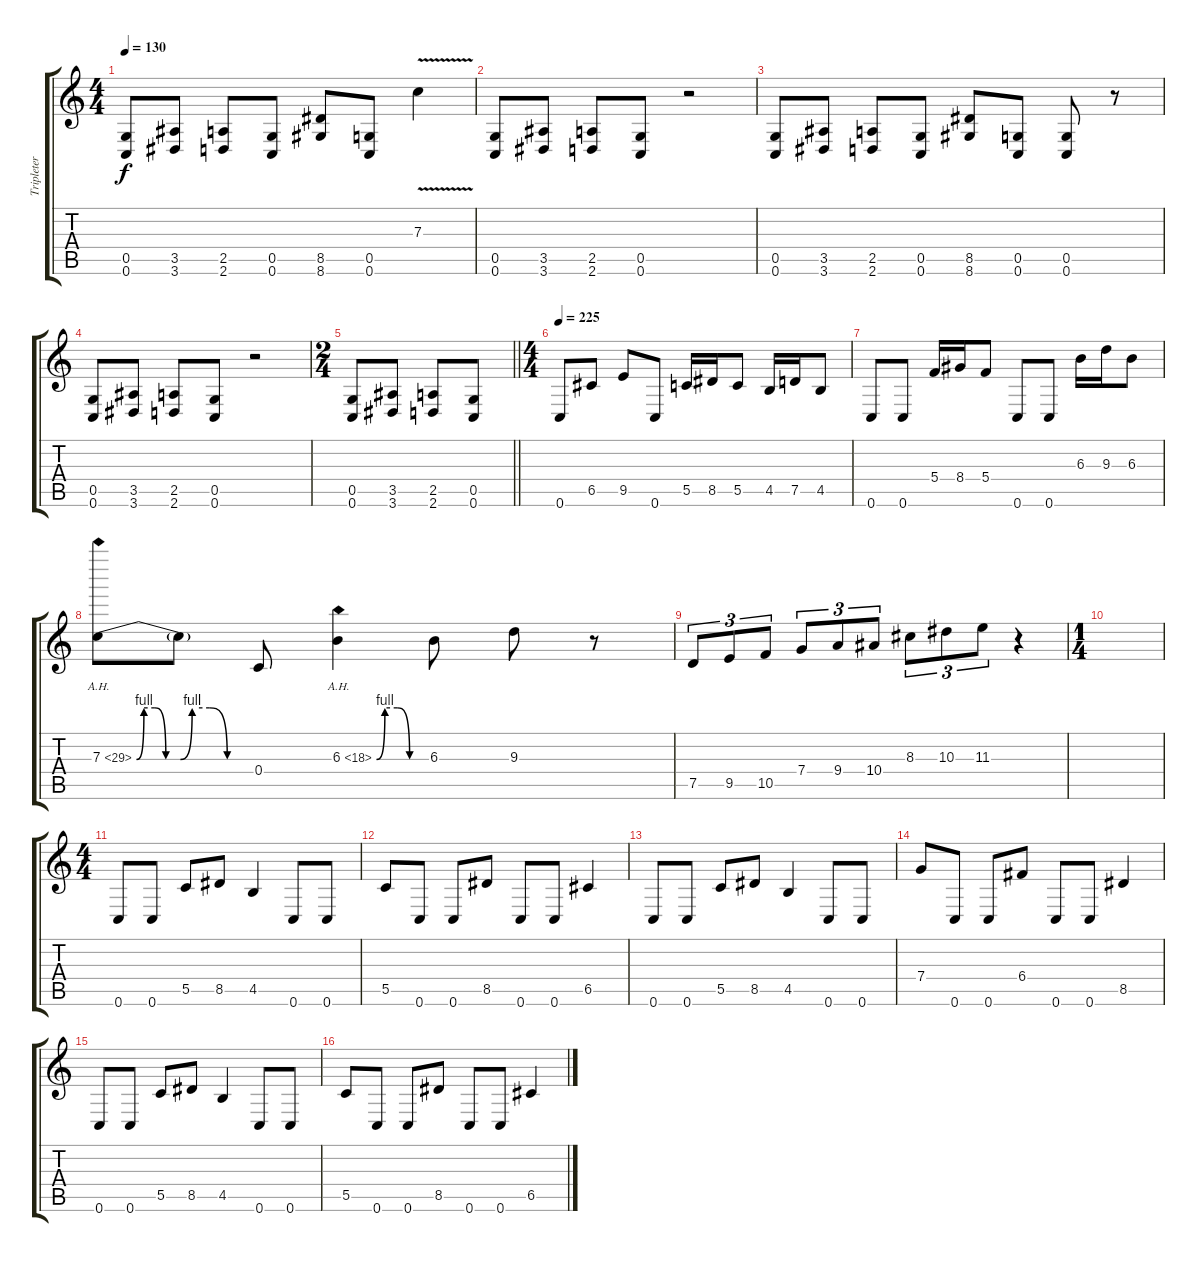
\track ("Tripleter" "Tripleter") {mute instrument overdrivenguitar}
\staff {score tabs}
\tuning (D4 A3 F3 C3 G2 C2) {hide}
\ts (4 4)
\tempo 130
\clef g2
\ks c
(0.5 0.6).8{dy f} (3.5 3.6).8 (2.5 2.6).8 (0.5 0.6).8 (8.5 8.6).8 (0.5 0.6).8 7.3{v}.4 |
(0.5 0.6).8 (3.5 3.6).8 (2.5 2.6).8 (0.5 0.6).8 r.2 |
(0.5 0.6).8 (3.5 3.6).8 (2.5 2.6).8 (0.5 0.6).8 (8.5 8.6).8 (0.5 0.6).8 (0.5 0.6).8 r.8 |
(0.5 0.6).8 (3.5 3.6).8 (2.5 2.6).8 (0.5 0.6).8 r.2 |
\ts (2 4)
\barLineRight lightlight
(0.5 0.6).8 (3.5 3.6).8 (2.5 2.6).8 (0.5 0.6).8 |
\ts (4 4)
\tempo 225
0.6.8 6.5.8 9.5.8 0.6.8 5.5.16 8.5.16 5.5.8 4.5.16 7.5.16 4.5.8 |
0.6.8 0.6.8 5.4.16 8.4.16 5.4.8 0.6.8 0.6.8 6.3.16 9.3.16 6.3.8 |
7.3{be (custom 0 0 10 4 25 4 40 0 60 0) ah 22}.8 7.3{be (custom 0 0 10 4 25 4 40 0 60 0) t}.8 0.4.8 6.3{be (custom 0 0 10 4 25 4 40 0 60 0) ah 12}.4 6.3.8 9.3.8 r.8 |
7.5.8{tu (3 2)} 9.5.8{tu (3 2)} 10.5.8{tu (3 2)} 7.4.8{tu (3 2)} 9.4.8{tu (3 2)} 10.4.8{tu (3 2)} 8.3.8{tu (3 2)} 10.3.8{tu (3 2)} 11.3.8{tu (3 2)} r.4 |
\ts (1 4)
|
\ts (4 4)
0.6.8 0.6.8 5.5.8 8.5.8 4.5.4 0.6.8 0.6.8 |
5.5.8 0.6.8 0.6.8 8.5.8 0.6.8 0.6.8 6.5.4 |
0.6.8 0.6.8 5.5.8 8.5.8 4.5.4 0.6.8 0.6.8 |
7.4.8 0.6.8 0.6.8 6.4.8 0.6.8 0.6.8 8.5.4 |
0.6.8 0.6.8 5.5.8 8.5.8 4.5.4 0.6.8 0.6.8 |
5.5.8 0.6.8 0.6.8 8.5.8 0.6.8 0.6.8 6.5.4
